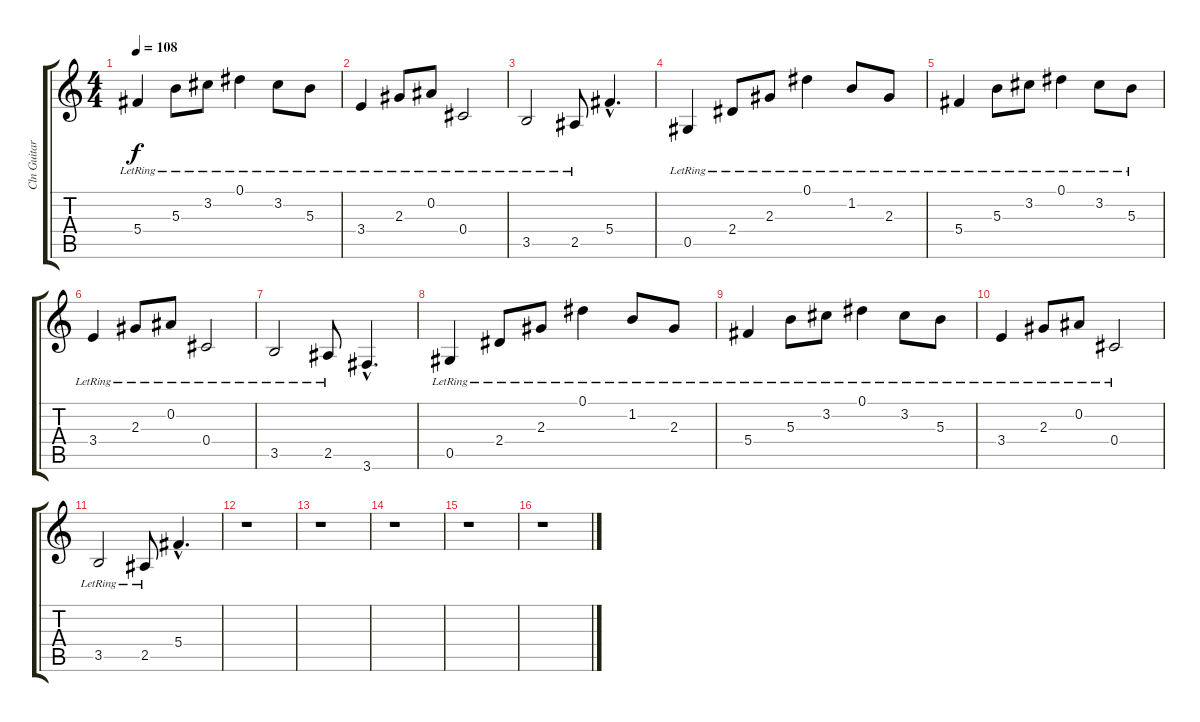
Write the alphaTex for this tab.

\track ("Cln Guitar (Eb Tuning)" "Cln Guitar") {instrument electricguitarclean}
\staff {score tabs}
\tuning (Eb4 Bb3 Gb3 Db3 Ab2 Eb2) {hide}
\ts (4 4)
\tempo 108
\clef g2
\ks c
5.4{lr}.4{dy f} 5.3{lr}.8 3.2{lr}.8 0.1{lr}.4 3.2{lr}.8 5.3{lr}.8 |
3.4{lr}.4 2.3{lr}.8 0.2{lr}.8 0.4{lr}.2 |
3.5{lr}.2 2.5{lr}.8 5.4{hac}.4{d} |
0.5{lr}.4 2.4{lr}.8 2.3{lr}.8 0.1{lr}.4 1.2{lr}.8 2.3{lr}.8 |
5.4{lr}.4 5.3{lr}.8 3.2{lr}.8 0.1{lr}.4 3.2{lr}.8 5.3{lr}.8 |
3.4{lr}.4 2.3{lr}.8 0.2{lr}.8 0.4{lr}.2 |
3.5{lr}.2 2.5{lr}.8 3.6{hac}.4{d} |
0.5{lr}.4 2.4{lr}.8 2.3{lr}.8 0.1{lr}.4 1.2{lr}.8 2.3{lr}.8 |
5.4{lr}.4 5.3{lr}.8 3.2{lr}.8 0.1{lr}.4 3.2{lr}.8 5.3{lr}.8 |
3.4{lr}.4 2.3{lr}.8 0.2{lr}.8 0.4{lr}.2 |
3.5{lr}.2 2.5{lr}.8 5.4{hac}.4{d} |
r.1 |
r.1 |
r.1 |
r.1 |
r.1
